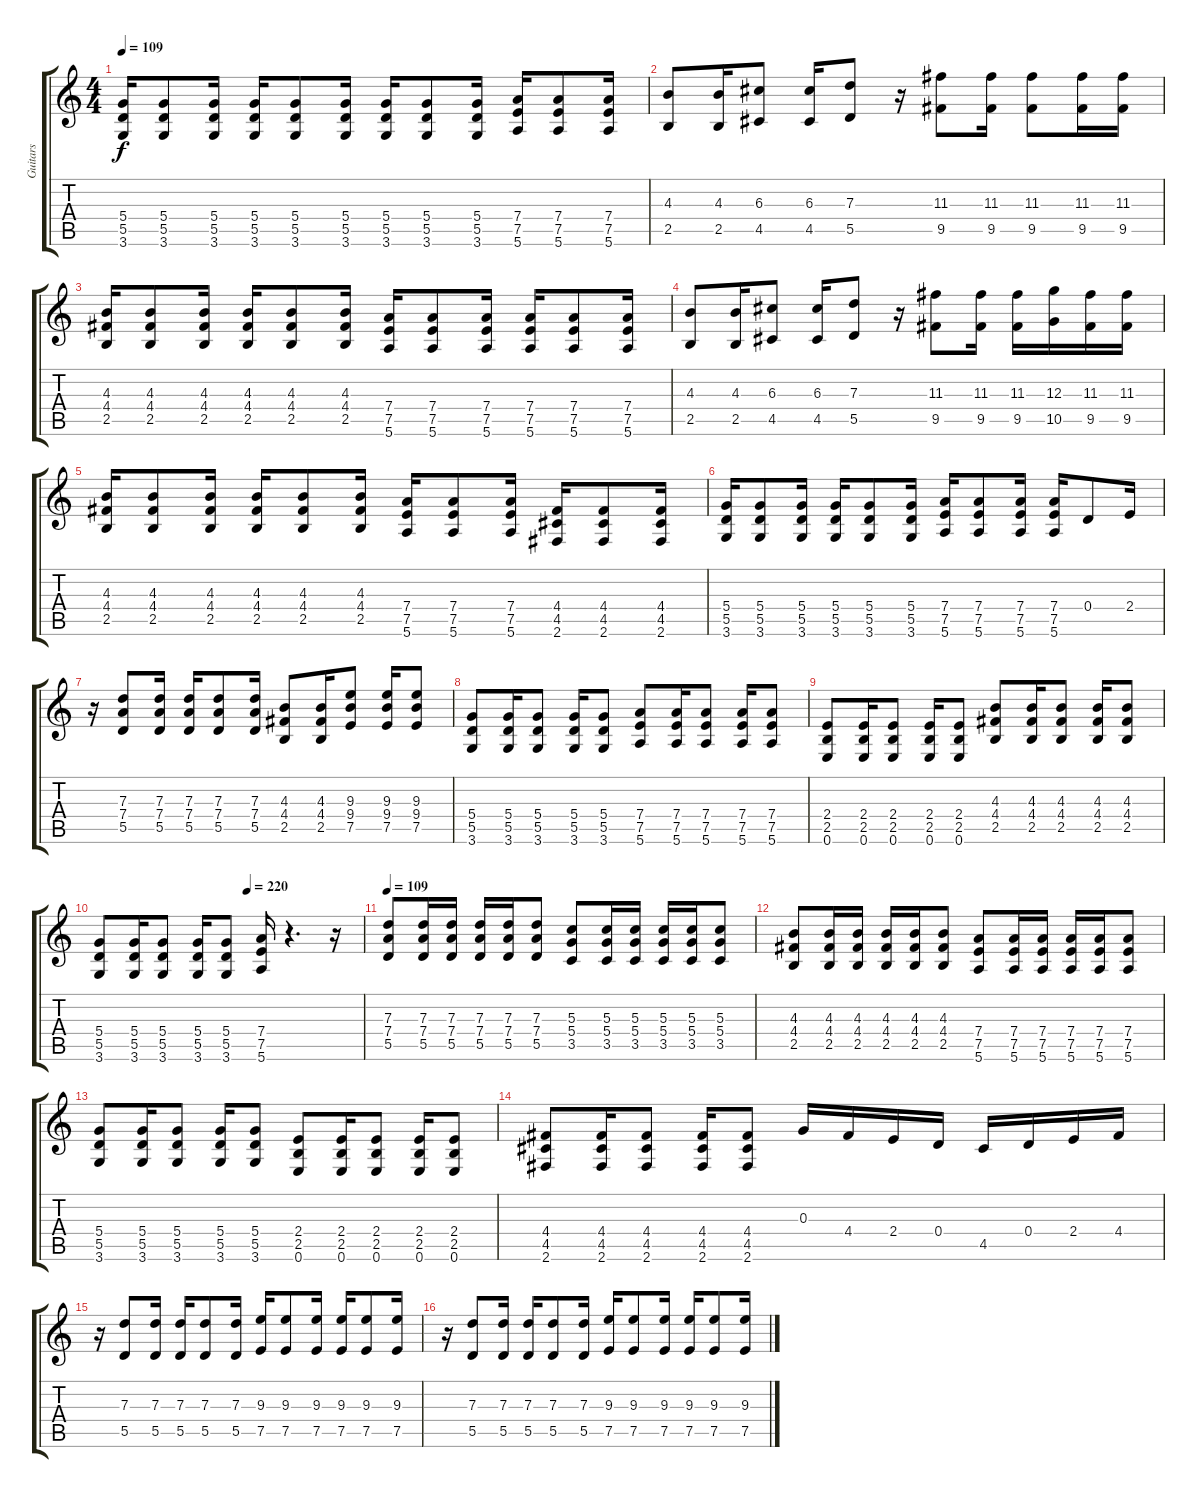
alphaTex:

\track ("Guitars" "Guitars") {instrument distortionguitar}
\staff {score tabs}
\tuning (E4 B3 G3 D3 A2 E2) {hide}
\ts (4 4)
\tempo 109
\clef g2
\ks c
(5.4 5.5 3.6).16{dy f} (5.4 5.5 3.6).8 (5.4 5.5 3.6).16 (5.4 5.5 3.6).16 (5.4 5.5 3.6).8 (5.4 5.5 3.6).16 (5.4 5.5 3.6).16 (5.4 5.5 3.6).8 (5.4 5.5 3.6).16 (7.4 7.5 5.6).16 (7.4 7.5 5.6).8 (7.4 7.5 5.6).16 |
(4.3 2.5).8 (4.3 2.5).16 (6.3 4.5).8 (6.3 4.5).16 (7.3 5.5).8 r.16 (11.3 9.5).8 (11.3 9.5).16 (11.3 9.5).8 (11.3 9.5).16 (11.3 9.5).16 |
(4.3 4.4 2.5).16 (4.3 4.4 2.5).8 (4.3 4.4 2.5).16 (4.3 4.4 2.5).16 (4.3 4.4 2.5).8 (4.3 4.4 2.5).16 (7.4 7.5 5.6).16 (7.4 7.5 5.6).8 (7.4 7.5 5.6).16 (7.4 7.5 5.6).16 (7.4 7.5 5.6).8 (7.4 7.5 5.6).16 |
(4.3 2.5).8 (4.3 2.5).16 (6.3 4.5).8 (6.3 4.5).16 (7.3 5.5).8 r.16 (11.3 9.5).8 (11.3 9.5).16 (11.3 9.5).16 (12.3 10.5).16 (11.3 9.5).16 (11.3 9.5).16 |
(4.3 4.4 2.5).16 (4.3 4.4 2.5).8 (4.3 4.4 2.5).16 (4.3 4.4 2.5).16 (4.3 4.4 2.5).8 (4.3 4.4 2.5).16 (7.4 7.5 5.6).16 (7.4 7.5 5.6).8 (7.4 7.5 5.6).16 (4.4 4.5 2.6).16 (4.4 4.5 2.6).8 (4.4 4.5 2.6).16 |
(5.4 5.5 3.6).16 (5.4 5.5 3.6).8 (5.4 5.5 3.6).16 (5.4 5.5 3.6).16 (5.4 5.5 3.6).8 (5.4 5.5 3.6).16 (7.4 7.5 5.6).16 (7.4 7.5 5.6).8 (7.4 7.5 5.6).16 (7.4 7.5 5.6).16 0.4.8 2.4.16 |
r.16 (7.3 7.4 5.5).8 (7.3 7.4 5.5).16 (7.3 7.4 5.5).16 (7.3 7.4 5.5).8 (7.3 7.4 5.5).16 (4.3 4.4 2.5).8 (4.3 4.4 2.5).16 (9.3 9.4 7.5).8 (9.3 9.4 7.5).16 (9.3 9.4 7.5).8 |
(5.4 5.5 3.6).8 (5.4 5.5 3.6).16 (5.4 5.5 3.6).8 (5.4 5.5 3.6).16 (5.4 5.5 3.6).8 (7.4 7.5 5.6).8 (7.4 7.5 5.6).16 (7.4 7.5 5.6).8 (7.4 7.5 5.6).16 (7.4 7.5 5.6).8 |
(2.4 2.5 0.6).8 (2.4 2.5 0.6).16 (2.4 2.5 0.6).8 (2.4 2.5 0.6).16 (2.4 2.5 0.6).8 (4.3 4.4 2.5).8 (4.3 4.4 2.5).16 (4.3 4.4 2.5).8 (4.3 4.4 2.5).16 (4.3 4.4 2.5).8 |
\tempo (220 0.5625)
(5.4 5.5 3.6).8 (5.4 5.5 3.6).16 (5.4 5.5 3.6).8 (5.4 5.5 3.6).16 (5.4 5.5 3.6).8 (7.4 7.5 5.6).16 r.4{d} r.16 |
\tempo 109
(7.3 7.4 5.5).8 (7.3 7.4 5.5).16 (7.3 7.4 5.5).16 (7.3 7.4 5.5).16 (7.3 7.4 5.5).16 (7.3 7.4 5.5).8 (5.3 5.4 3.5).8 (5.3 5.4 3.5).16 (5.3 5.4 3.5).16 (5.3 5.4 3.5).16 (5.3 5.4 3.5).16 (5.3 5.4 3.5).8 |
(4.3 4.4 2.5).8 (4.3 4.4 2.5).16 (4.3 4.4 2.5).16 (4.3 4.4 2.5).16 (4.3 4.4 2.5).16 (4.3 4.4 2.5).8 (7.4 7.5 5.6).8 (7.4 7.5 5.6).16 (7.4 7.5 5.6).16 (7.4 7.5 5.6).16 (7.4 7.5 5.6).16 (7.4 7.5 5.6).8 |
(5.4 5.5 3.6).8 (5.4 5.5 3.6).16 (5.4 5.5 3.6).8 (5.4 5.5 3.6).16 (5.4 5.5 3.6).8 (2.4 2.5 0.6).8 (2.4 2.5 0.6).16 (2.4 2.5 0.6).8 (2.4 2.5 0.6).16 (2.4 2.5 0.6).8 |
(4.4 4.5 2.6).8 (4.4 4.5 2.6).16 (4.4 4.5 2.6).8 (4.4 4.5 2.6).16 (4.4 4.5 2.6).8 0.3.16 4.4.16 2.4.16 0.4.16 4.5.16 0.4.16 2.4.16 4.4.16 |
r.16 (7.3 5.5).8 (7.3 5.5).16 (7.3 5.5).16 (7.3 5.5).8 (7.3 5.5).16 (9.3 7.5).16 (9.3 7.5).8 (9.3 7.5).16 (9.3 7.5).16 (9.3 7.5).8 (9.3 7.5).16 |
r.16 (7.3 5.5).8 (7.3 5.5).16 (7.3 5.5).16 (7.3 5.5).8 (7.3 5.5).16 (9.3 7.5).16 (9.3 7.5).8 (9.3 7.5).16 (9.3 7.5).16 (9.3 7.5).8 (9.3 7.5).16
